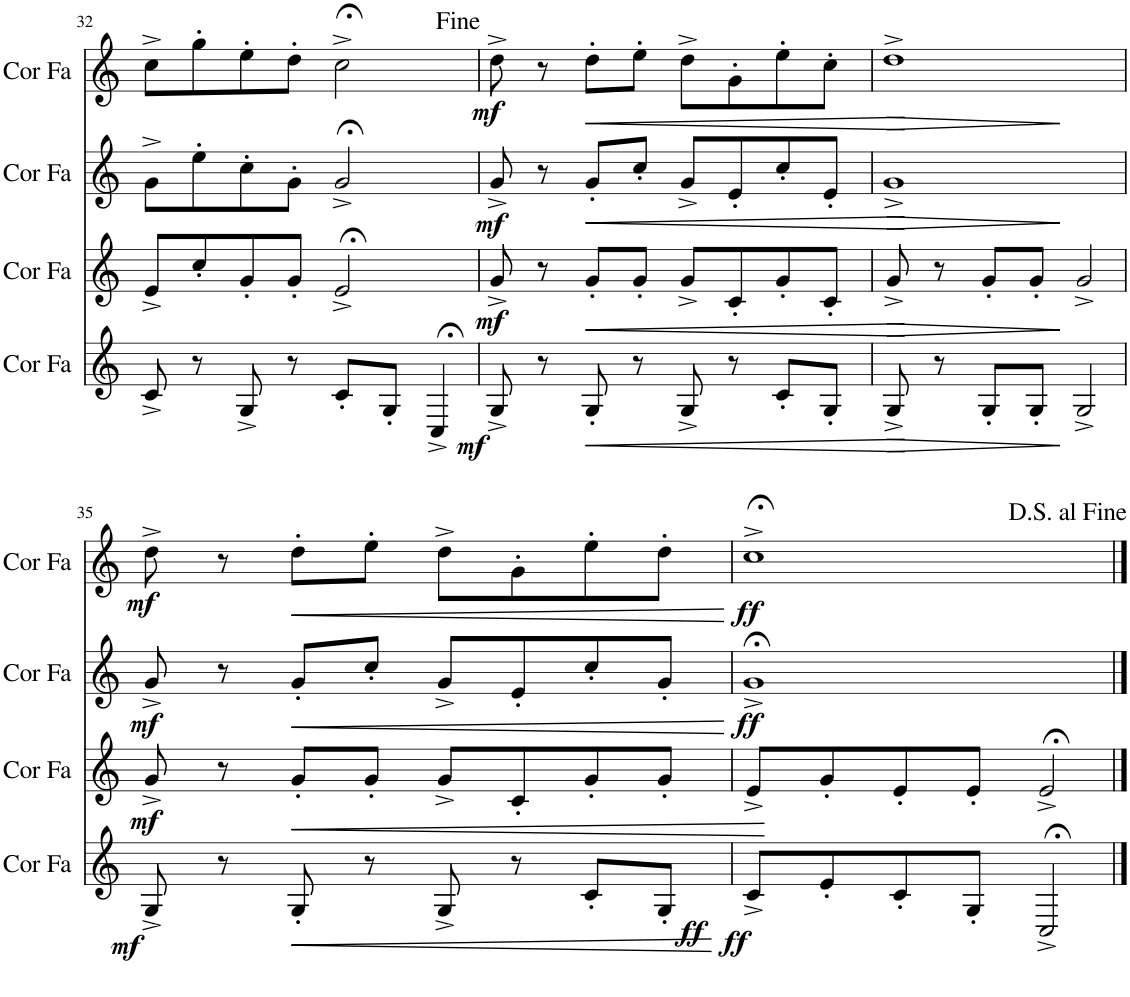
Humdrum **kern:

**kern	**dynam	**kern	**dynam	**kern	**dynam	**kern	**dynam
*part4	*part4	*part3	*part3	*part2	*part2	*part1	*part1
*staff4	*staff4	*staff3	*staff3	*staff2	*staff2	*staff1	*staff1
*I"Cor en Fa	*	*I"Cor en Fa	*	*I"Cor en Fa	*	*I"Cor en Fa	*
*I'Cor Fa	*	*I'Cor Fa	*	*I'Cor Fa	*	*I'Cor Fa	*
!!LO:PB:g=z
*clefG2	*	*clefG2	*	*clefG2	*	*clefG2	*
*Trd4c7	*	*Trd4c7	*	*Trd4c7	*	*Trd4c7	*
*k[]	*	*k[]	*	*k[]	*	*k[]	*
*M4/4	*	*M4/4	*	*M4/4	*	*M4/4	*
=32	=32	=32	=32	=32	=32	=32	=32
8c^/	.	8e^/L	.	8g^\L	.	8cc^\L	.
8r	.	8cc'/	.	8ee'\	.	8gg'\	.
8G^/	.	8g'/	.	8cc'\	.	8ee'\	.
8r	.	8g'/J	.	8g'\J	.	8dd'\J	.
8c'/L	.	2e;<^/	.	2g;<^/	.	2cc;<^\	.
8G'/J	.	.	.	.	.	.	.
4C;<^/	.	.	.	.	.	.	.
=33	=33	=33	=33	=33	=33	=33	=33
!	!LO:DY:b	!	!LO:DY:b	!	!LO:DY:b	!	!LO:DY:b
8G^/	mf	8g^/	mf	8g^/	mf	8dd^\	mf
8r	.	8r	.	8r	.	8r	.
!	!LO:HP:b	!	!LO:HP:b	!	!LO:HP:b	!	!LO:HP:b
8G'/	<	8g'/L	<	8g'/L	<	8dd'\L	<
8r	.	8g'/J	.	8cc'/J	.	8ee'\J	.
8G^/	.	8g^/L	.	8g^/L	.	8dd^\L	.
8r	.	8c'/	.	8e'/	.	8g'\	.
8c'/L	.	8g'/	.	8cc'/	.	8ee'\	.
8G'/J	.	8c'/J	.	8e'/J	.	8cc'\J	.
.	[	.	[	.	[	.	[
=34	=34	=34	=34	=34	=34	=34	=34
!	!LO:HP:b	!	!LO:HP:b	!	!LO:HP:b	!	!LO:HP:b
8G^/	>	8g^/	>	1g^	>	1dd^	>
8r	.	8r	.	.	.	.	.
8G'/L	.	8g'/L	.	.	.	.	.
8G'/J	.	8g'/J	.	.	.	.	.
2G^/	.	2g^/	.	.	.	.	.
.	]	.	]	.	]	.	]
!!LO:LB:g=z
=35	=35	=35	=35	=35	=35	=35	=35
!	!LO:DY:b	!	!LO:DY:b	!	!LO:DY:b	!	!LO:DY:b
8G^/	mf	8g^/	mf	8g^/	mf	8dd^\	mf
8r	.	8r	.	8r	.	8r	.
!	!LO:HP:b	!	!LO:HP:b	!	!LO:HP:b	!	!LO:HP:b
8G'/	<	8g'/L	<	8g'/L	<	8dd'\L	<
8r	.	8g'/J	.	8cc'/J	.	8ee'\J	.
8G^/	.	8g^/L	.	8g^/L	.	8dd^\L	.
8r	.	8c'/	.	8e'/	.	8g'\	.
8c'/L	.	8g'/	.	8cc'/	.	8ee'\	.
!	!LO:DY:b	!	!	!	!	!	!
8G'/J	ff	8g'/J	.	8g'/J	.	8dd'\J	.
.	[	.	[	.	[	.	[
=36	=36	=36	=36	=36	=36	=36	=36
!	!LO:DY:b	!	!	!	!LO:DY:b	!	!LO:DY:b
8c^/L	ff	8e^/L	.	1g;<^	ff	1cc;<^	ff
8e'/	.	8g'/	.	.	.	.	.
8c'/	.	8e'/	.	.	.	.	.
8G'/J	.	8e'/J	.	.	.	.	.
2C;<^/	.	2e;<^/	.	.	.	.	.
==	==	==	==	==	==	==	==
*-	*-	*-	*-	*-	*-	*-	*-
